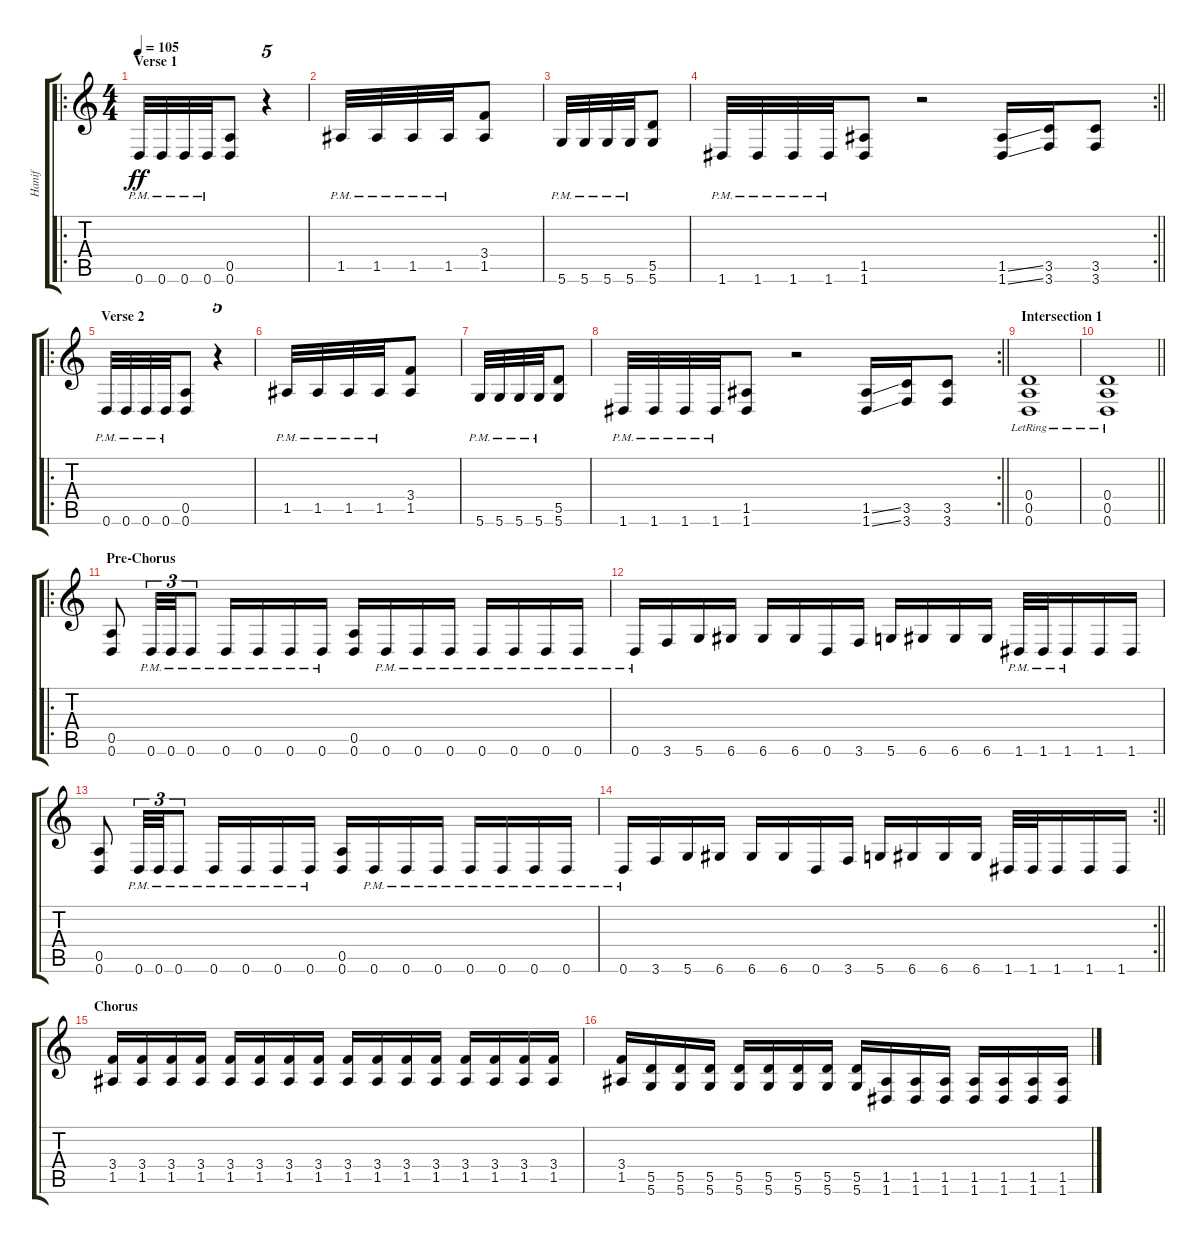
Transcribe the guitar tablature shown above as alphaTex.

\track ("Hanif" "Hanif") {instrument distortionguitar}
\staff {score tabs}
\tuning (E4 B3 G3 D3 A2 D2) {hide}
\ro
\ts (4 4)
\section ("" "Verse 1")
\tempo 105
\clef g2
\ks c
0.6{pm}.32{dy ff} 0.6{pm}.32 0.6{pm}.32 0.6{pm}.32 (0.5 0.6).8 r.4{tu (5 4)} |
1.5{pm}.32 1.5{pm}.32 1.5{pm}.32 1.5{pm}.32 (3.4 1.5).8 |
5.6{pm}.32 5.6{pm}.32 5.6{pm}.32 5.6{pm}.32 (5.5 5.6).8 |
\rc 2
\barLineRight lightlight
1.6{pm}.32 1.6{pm}.32 1.6{pm}.32 1.6{pm}.32 (1.5 1.6).8 r.2 (1.5{ss} 1.6{ss}).16 (3.5 3.6).16 (3.5 3.6).8 |
\ro
\section ("" "Verse 2")
0.6{pm}.32 0.6{pm}.32 0.6{pm}.32 0.6{pm}.32 (0.5 0.6).8 r.4{tu (5 4)} |
1.5{pm}.32 1.5{pm}.32 1.5{pm}.32 1.5{pm}.32 (3.4 1.5).8 |
5.6{pm}.32 5.6{pm}.32 5.6{pm}.32 5.6{pm}.32 (5.5 5.6).8 |
\rc 2
\barLineRight lightlight
1.6{pm}.32 1.6{pm}.32 1.6{pm}.32 1.6{pm}.32 (1.5 1.6).8 r.2 (1.5{ss} 1.6{ss}).16 (3.5 3.6).16 (3.5 3.6).8 |
\section ("" "Intersection 1")
(0.4{lr} 0.5{lr} 0.6{lr}).1 |
\barLineRight lightlight
(0.4{lr} 0.5{lr} 0.6{lr}).1 |
\ro
\section ("" "Pre-Chorus")
(0.5 0.6).8 0.6{pm}.32{tu (3 2)} 0.6{pm}.32{tu (3 2)} 0.6{pm}.8{tu (3 2)} 0.6{pm}.16 0.6{pm}.16 0.6{pm}.16 0.6{pm}.16 (0.5 0.6).16 0.6{pm}.16 0.6{pm}.16 0.6{pm}.16 0.6{pm}.16 0.6{pm}.16 0.6{pm}.16 0.6{pm}.16 |
0.6{pm}.16 3.6.16 5.6.16 6.6.16 6.6.16 6.6.16 0.6.16 3.6.16 5.6.16 6.6.16 6.6.16 6.6.16 1.6{pm}.32 1.6{pm}.32 1.6{pm}.16 1.6.16 1.6.16 |
(0.5 0.6).8 0.6{pm}.32{tu (3 2)} 0.6{pm}.32{tu (3 2)} 0.6{pm}.8{tu (3 2)} 0.6{pm}.16 0.6{pm}.16 0.6{pm}.16 0.6{pm}.16 (0.5 0.6).16 0.6{pm}.16 0.6{pm}.16 0.6{pm}.16 0.6{pm}.16 0.6{pm}.16 0.6{pm}.16 0.6{pm}.16 |
\rc 2
\barLineRight lightlight
0.6{pm}.16 3.6.16 5.6.16 6.6.16 6.6.16 6.6.16 0.6.16 3.6.16 5.6.16 6.6.16 6.6.16 6.6.16 1.6.32 1.6.32 1.6.16 1.6.16 1.6.16 |
\section ("" "Chorus")
(3.4 1.5).16 (3.4 1.5).16 (3.4 1.5).16 (3.4 1.5).16 (3.4 1.5).16 (3.4 1.5).16 (3.4 1.5).16 (3.4 1.5).16 (3.4 1.5).16 (3.4 1.5).16 (3.4 1.5).16 (3.4 1.5).16 (3.4 1.5).16 (3.4 1.5).16 (3.4 1.5).16 (3.4 1.5).16 |
(3.4 1.5).16 (5.5 5.6).16 (5.5 5.6).16 (5.5 5.6).16 (5.5 5.6).16 (5.5 5.6).16 (5.5 5.6).16 (5.5 5.6).16 (5.5 5.6).16 (1.5 1.6).16 (1.5 1.6).16 (1.5 1.6).16 (1.5 1.6).16 (1.5 1.6).16 (1.5 1.6).16 (1.5 1.6).16
